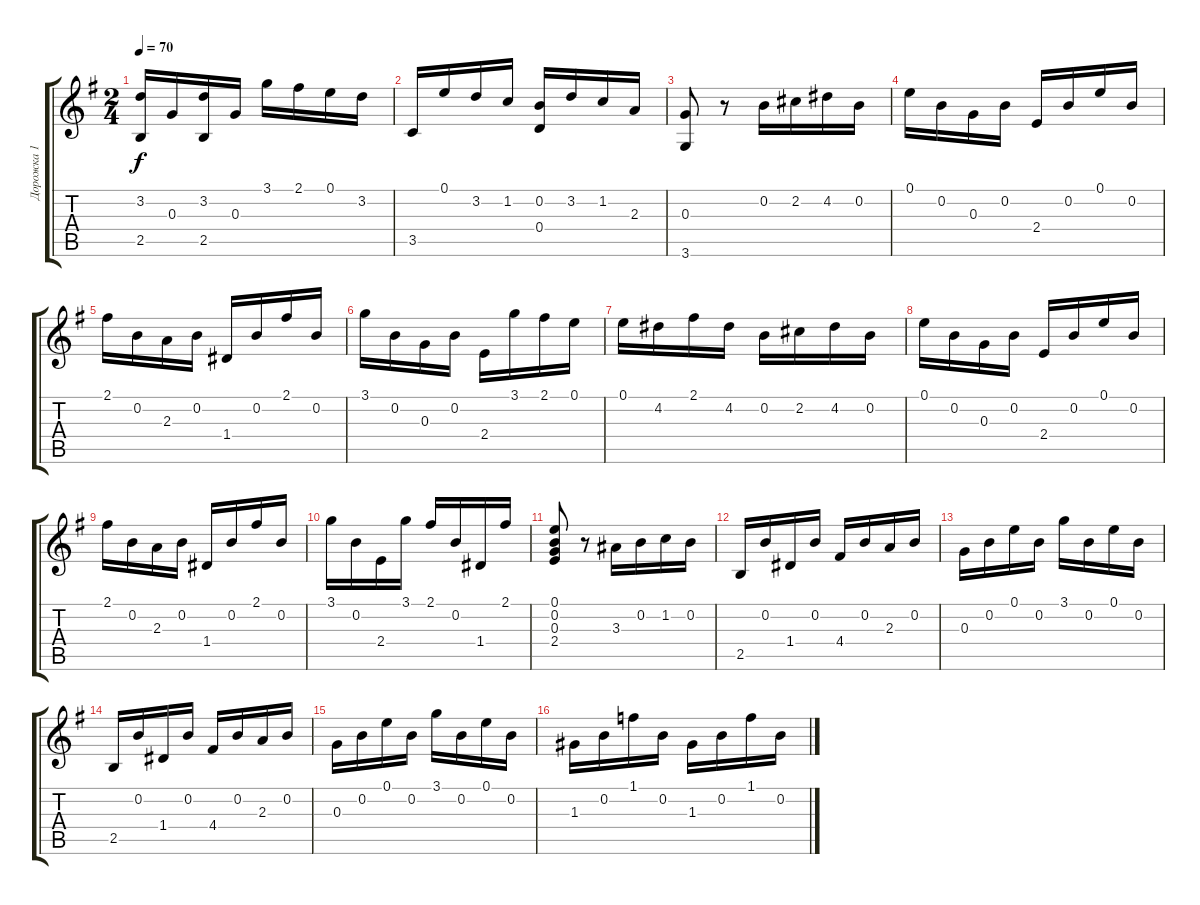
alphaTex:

\track ("Дорожка 1" "Дорожка 1") {instrument acousticguitarnylon}
\staff {score tabs}
\tuning (E4 B3 G3 D3 A2 E2) {hide}
\ts (2 4)
\tempo 70
\clef g2
\ks g
(3.2 2.5).16{dy f} 0.3.16 (3.2 2.5).16 0.3.16 3.1.16 2.1.16 0.1.16 3.2.16 |
3.5.16 0.1.16 3.2.16 1.2.16 (0.2 0.4).16 3.2.16 1.2.16 2.3.16 |
(0.3 3.6).8 r.8 0.2.16 2.2.16 4.2.16 0.2.16 |
0.1.16 0.2.16 0.3.16 0.2.16 2.4.16 0.2.16 0.1.16 0.2.16 |
2.1.16 0.2.16 2.3.16 0.2.16 1.4.16 0.2.16 2.1.16 0.2.16 |
3.1.16 0.2.16 0.3.16 0.2.16 2.4.16 3.1.16 2.1.16 0.1.16 |
0.1.16 4.2.16 2.1.16 4.2.16 0.2.16 2.2.16 4.2.16 0.2.16 |
0.1.16 0.2.16 0.3.16 0.2.16 2.4.16 0.2.16 0.1.16 0.2.16 |
2.1.16 0.2.16 2.3.16 0.2.16 1.4.16 0.2.16 2.1.16 0.2.16 |
3.1.16 0.2.16 2.4.16 3.1.16 2.1.16 0.2.16 1.4.16 2.1.16 |
(0.1 0.2 0.3 2.4).8 r.8 3.3.16 0.2.16 1.2.16 0.2.16 |
2.5.16 0.2.16 1.4.16 0.2.16 4.4.16 0.2.16 2.3.16 0.2.16 |
0.3.16 0.2.16 0.1.16 0.2.16 3.1.16 0.2.16 0.1.16 0.2.16 |
2.5.16 0.2.16 1.4.16 0.2.16 4.4.16 0.2.16 2.3.16 0.2.16 |
0.3.16 0.2.16 0.1.16 0.2.16 3.1.16 0.2.16 0.1.16 0.2.16 |
1.3.16 0.2.16 1.1.16 0.2.16 1.3.16 0.2.16 1.1.16 0.2.16
